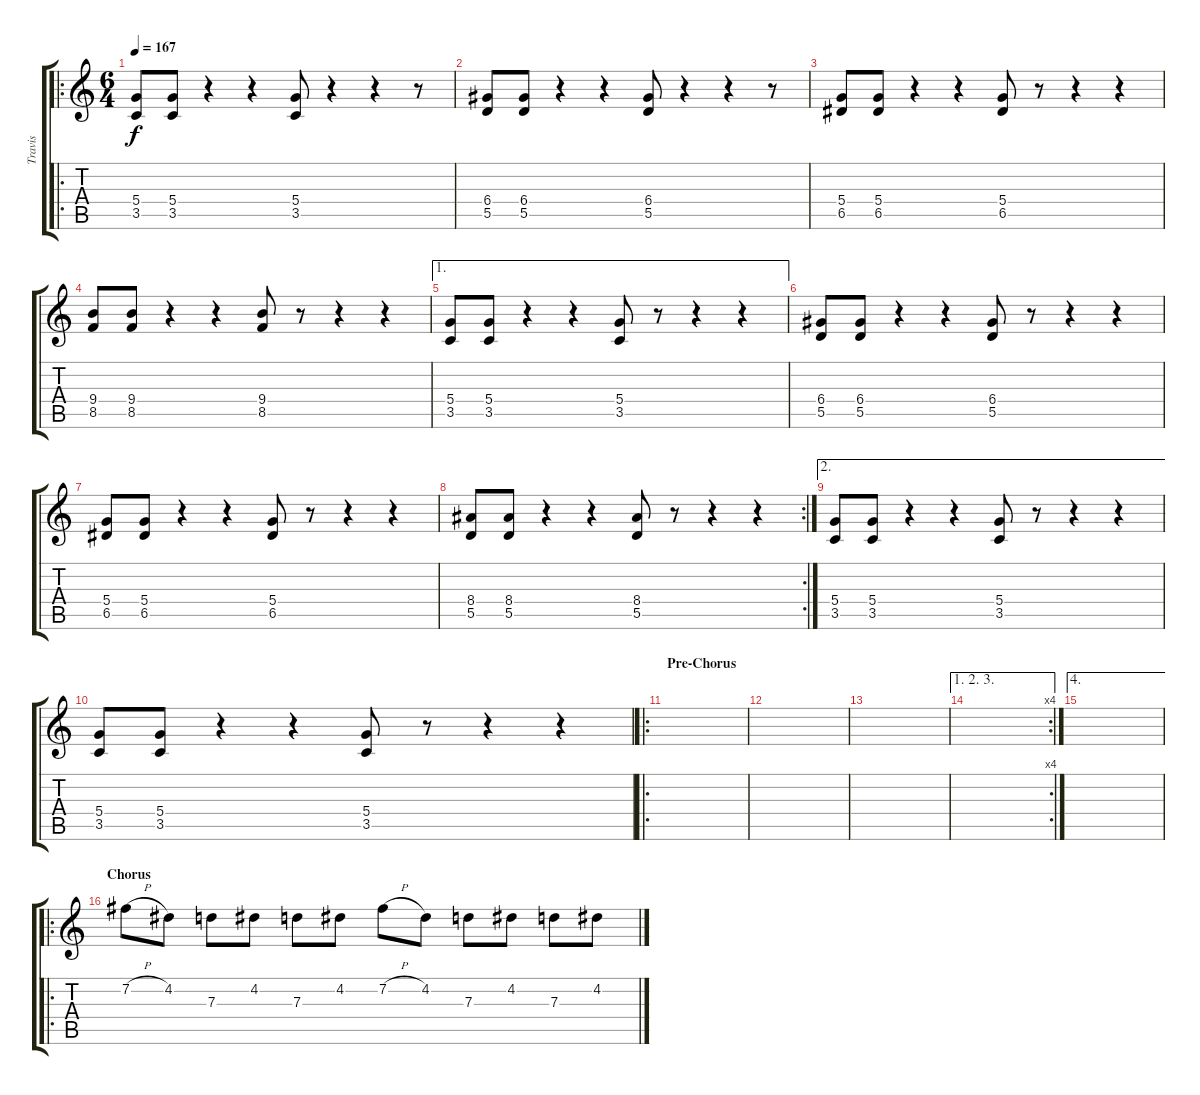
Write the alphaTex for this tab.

\track ("Travis" "Travis") {instrument overdrivenguitar}
\staff {score tabs}
\tuning (E4 B3 G3 D3 A2 E2) {hide}
\ro
\ts (6 4)
\tempo 167
\clef g2
\ks c
(5.4 3.5).8{dy f volume 12} (5.4 3.5).8 r.4 r.4 (5.4 3.5).8 r.4 r.4 r.8 |
(6.4 5.5).8 (6.4 5.5).8 r.4 r.4 (6.4 5.5).8 r.4 r.4 r.8 |
(5.4 6.5).8 (5.4 6.5).8 r.4 r.4 (5.4 6.5).8 r.8 r.4 r.4 |
(9.4 8.5).8 (9.4 8.5).8 r.4 r.4 (9.4 8.5).8 r.8 r.4 r.4 |
\ae 1
(5.4 3.5).8 (5.4 3.5).8 r.4 r.4 (5.4 3.5).8 r.8 r.4 r.4 |
(6.4 5.5).8 (6.4 5.5).8 r.4 r.4 (6.4 5.5).8 r.8 r.4 r.4 |
(5.4 6.5).8 (5.4 6.5).8 r.4 r.4 (5.4 6.5).8 r.8 r.4 r.4 |
\rc 2
(8.4 5.5).8 (8.4 5.5).8 r.4 r.4 (8.4 5.5).8 r.8 r.4 r.4 |
\ae 2
(5.4 3.5).8 (5.4 3.5).8 r.4 r.4 (5.4 3.5).8 r.8 r.4 r.4 |
(5.4 3.5).8 (5.4 3.5).8 r.4 r.4 (5.4 3.5).8 r.8 r.4 r.4 |
\ro
\section ("" "Pre-Chorus")
|
|
|
\ae (1 2 3)
\rc 4
|
\ae 4
|
\ro
\section ("" "Chorus")
7.2{h}.8 4.2.8 7.3.8 4.2.8 7.3.8 4.2.8 7.2{h}.8 4.2.8 7.3.8 4.2.8 7.3.8 4.2.8
